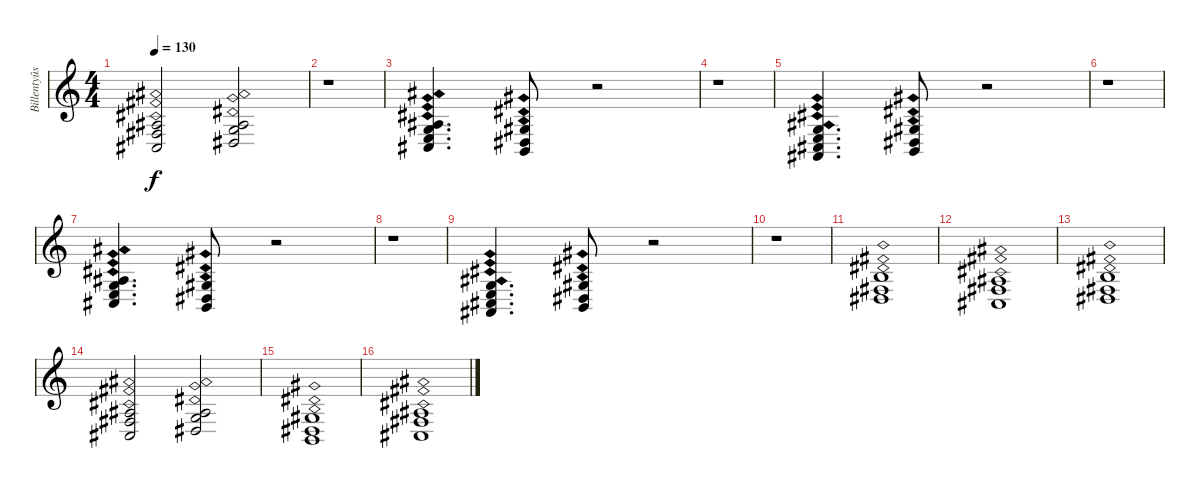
\track ("Billentyûs 1 (Mats Olausson)" "Billentyûs") {instrument drawbarorgan}
\staff {score}
\tuning (E4 B3 G3 D3 A2 E2) {hide}
\ts (4 4)
\tempo 130
\clef g2
\ks c
(3.3{ph 12} 4.4{ph 12} 4.5{ph 12}).2{dy f} (3.3{ph 12} 5.4{ph 12} 6.5{ph 12}).2 |
r.1 |
(3.3{ph 12} 5.4{ph 12} 7.5{ph 12} 9.6{ph 12}).4{d} (1.3{ph 12} 1.4{ph 12} 2.5{ph 12}).8 r.2 |
r.1 |
(0.3{ph 12} 2.4{ph 12} 4.5{ph 12} 6.6{ph 12}).4{d} (1.3{ph 12} 1.4{ph 12} 2.5{ph 12}).8 r.2 |
r.1 |
(3.3{ph 12} 5.4{ph 12} 7.5{ph 12} 9.6{ph 12}).4{d} (1.3{ph 12} 1.4{ph 12} 2.5{ph 12}).8 r.2 |
r.1 |
(0.3{ph 12} 2.4{ph 12} 4.5{ph 12} 6.6{ph 12}).4{d} (1.3{ph 12} 1.4{ph 12} 2.5{ph 12}).8 r.2 |
r.1 |
(4.3{ph 12} 4.4{ph 12} 6.5{ph 12}).1 |
(3.3{ph 12} 4.4{ph 12} 4.5{ph 12}).1 |
(4.3{ph 12} 4.4{ph 12} 6.5{ph 12}).1 |
(3.3{ph 12} 4.4{ph 12} 4.5{ph 12}).2 (3.3{ph 12} 5.4{ph 12} 6.5{ph 12}).2 |
(1.3{ph 12} 1.4{ph 12} 2.5{ph 12}).1 |
(3.3{ph 12} 4.4{ph 12} 4.5{ph 12}).1
